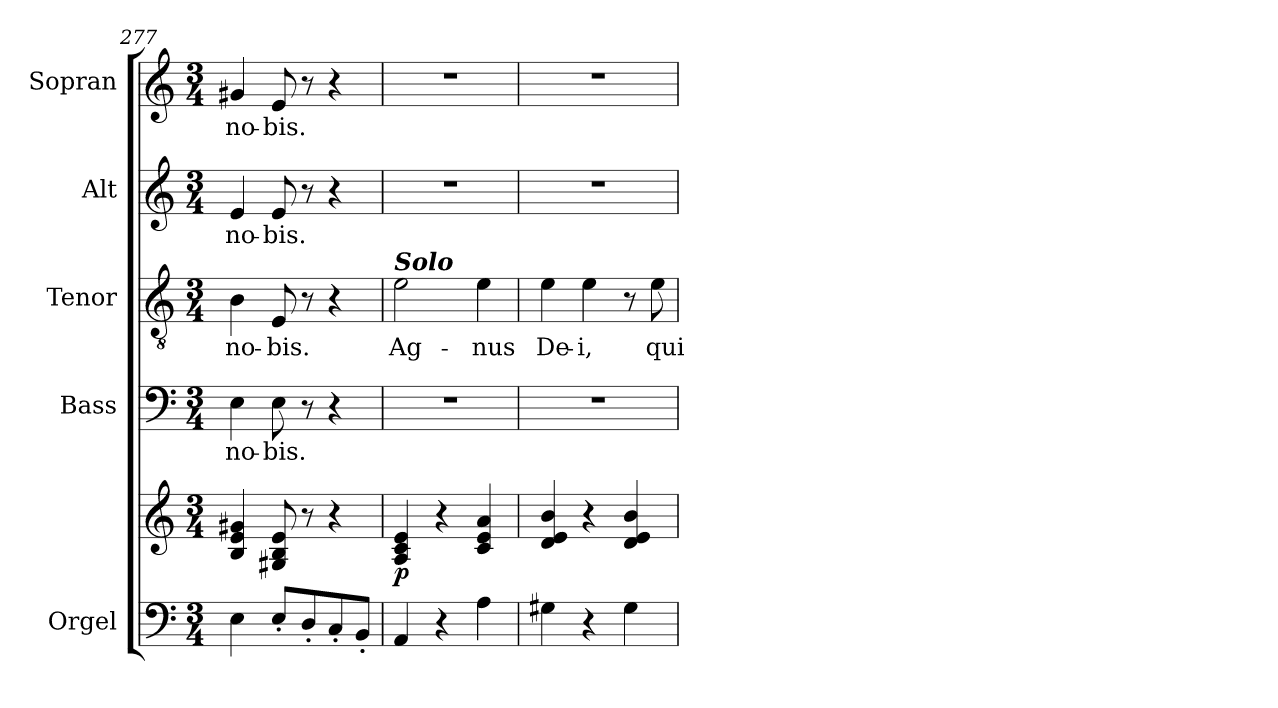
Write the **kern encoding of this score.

**kern	**kern	**dynam	**kern	**text	**kern	**text	**kern	**text	**kern	**text
*part5	*part5	*part5	*part4	*part4	*part3	*part3	*part2	*part2	*part1	*part1
*staff6	*staff5	*staff5/6	*staff4	*staff4	*staff3	*staff3	*staff2	*staff2	*staff1	*staff1
*I"Orgel	*	*	*I"Bass	*	*I"Tenor	*	*I"Alt	*	*I"Sopran	*
*I'Org.	*	*	*I'B.	*	*I'T.	*	*I'A.	*	*I'S.	*
*clefF4	*clefG2	*	*clefF4	*	*clefGv2	*	*clefG2	*	*clefG2	*
*k[]	*k[]	*	*k[]	*	*k[]	*	*k[]	*	*k[]	*
*C:	*C:	*	*C:	*	*C:	*	*C:	*	*C:	*
*M3/4	*M3/4	*	*M3/4	*	*M3/4	*	*M3/4	*	*M3/4	*
=277	=277	=277	=277	=277	=277	=277	=277	=277	=277	=277
!	!	!	!	!LO:LY:b	!	!LO:LY:b	!	!LO:LY:b	!	!LO:LY:b
4E\	4B/ 4e/ 4g#X/	.	4E\	no-	4B\	no-	4e/	no-	4g#X/	no-
!	!	!	!	!LO:LY:b	!	!LO:LY:b	!	!LO:LY:b	!	!LO:LY:b
8E'</L	8G#X/ 8B/ 8e/	.	8E\	-bis.	8E/	-bis.	8e/	-bis.	8e/	-bis.
8D'</	8r	.	8r	.	8r	.	8r	.	8r	.
8C'</	4r	.	4r	.	4r	.	4r	.	4r	.
8BB'</J	.	.	.	.	.	.	.	.	.	.
=278	=278	=278	=278	=278	=278	=278	=278	=278	=278	=278
!	!	!	!	!	!LO:TX:a:Bi:t=Solo	!	!	!	!	!
!	!	!LO:DY:b	!	!	!	!LO:LY:b	!	!	!	!
4AA/	4A/ 4c/ 4e/	p	2.r	.	2e\	Ag-	2.r	.	2.r	.
4r	4r	.	.	.	.	.	.	.	.	.
!	!	!	!	!	!	!LO:LY:b	!	!	!	!
4A\	4c/ 4e/ 4a/	.	.	.	4e\	-nus	.	.	.	.
=279	=279	=279	=279	=279	=279	=279	=279	=279	=279	=279
!	!	!	!	!	!	!LO:LY:b	!	!	!	!
4G#X\	4d/ 4e/ 4b/	.	2.r	.	4e\	De-	2.r	.	2.r	.
!	!	!	!	!	!	!LO:LY:b	!	!	!	!
4r	4r	.	.	.	4e\	-i,	.	.	.	.
4G#\	4d/ 4e/ 4b/	.	.	.	8r	.	.	.	.	.
!	!	!	!	!	!	!LO:LY:b	!	!	!	!
.	.	.	.	.	8e\	qui	.	.	.	.
=	=	=	=	=	=	=	=	=	=	=
*-	*-	*-	*-	*-	*-	*-	*-	*-	*-	*-
